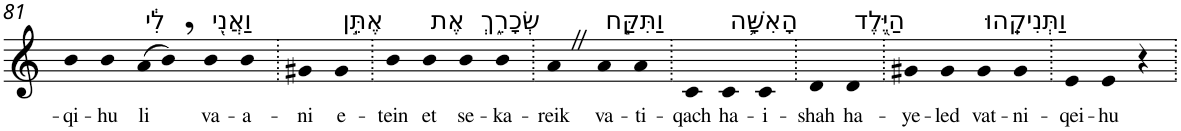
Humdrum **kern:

**kern	**text
*part1	*part1
*staff1	*staff1
*I"Piano	*
*I'Pno	*
!!LO:PB:g=z
*clefG2	*
*k[]	*
=81	=81
!	!LO:LY:b
4b	-qi-
!	!LO:LY:b
4b	-hu
!LO:TX:a:t=לִ֔י	!
!	!LO:LY:b
(>8a	li
8b,)	.
!LO:TX:a:t=וַאֲנִ֖י	!
!	!LO:LY:b
4b	va-
!	!LO:LY:b
4b	-a-
=82.	=82.
!	!LO:LY:b
4g#X	-ni
!LO:TX:a:t=אֶתֵּ֣ן	!
!	!LO:LY:b
4g#	e-
=83.	=83.
!	!LO:LY:b
4b	-tein
!LO:TX:a:t=אֶת	!
!	!LO:LY:b
4b	et
!LO:TX:a:t=שְׂכָרֵ֑ךְ	!
!	!LO:LY:b
4b	se-
!	!LO:LY:b
4b	-ka-
=84.	=84.
!	!LO:LY:b
4aZ	-reik
!LO:TX:a:t=וַתִּקַּ֧ח	!
!	!LO:LY:b
4a	va-
!	!LO:LY:b
4a	-ti-
=85.	=85.
!	!LO:LY:b
4c	-qach
!LO:TX:a:t=הָאִשָּׁ֛ה	!
!	!LO:LY:b
4c	ha-
!	!LO:LY:b
4c	-i-
=86.	=86.
!	!LO:LY:b
4d	-shah
!LO:TX:a:t=הַיֶּ֖לֶד	!
!	!LO:LY:b
4d	ha-
=87.	=87.
!	!LO:LY:b
4g#X	-ye-
!	!LO:LY:b
4g#	-led
!LO:TX:a:t=וַתְּנִיקֵֽהוּ	!
!	!LO:LY:b
4g#	vat-
!	!LO:LY:b
4g#	-ni-
=88.	=88.
!	!LO:LY:b
4e	-qei-
!	!LO:LY:b
4e	-hu
4r	.
=.	=.
*-	*-
